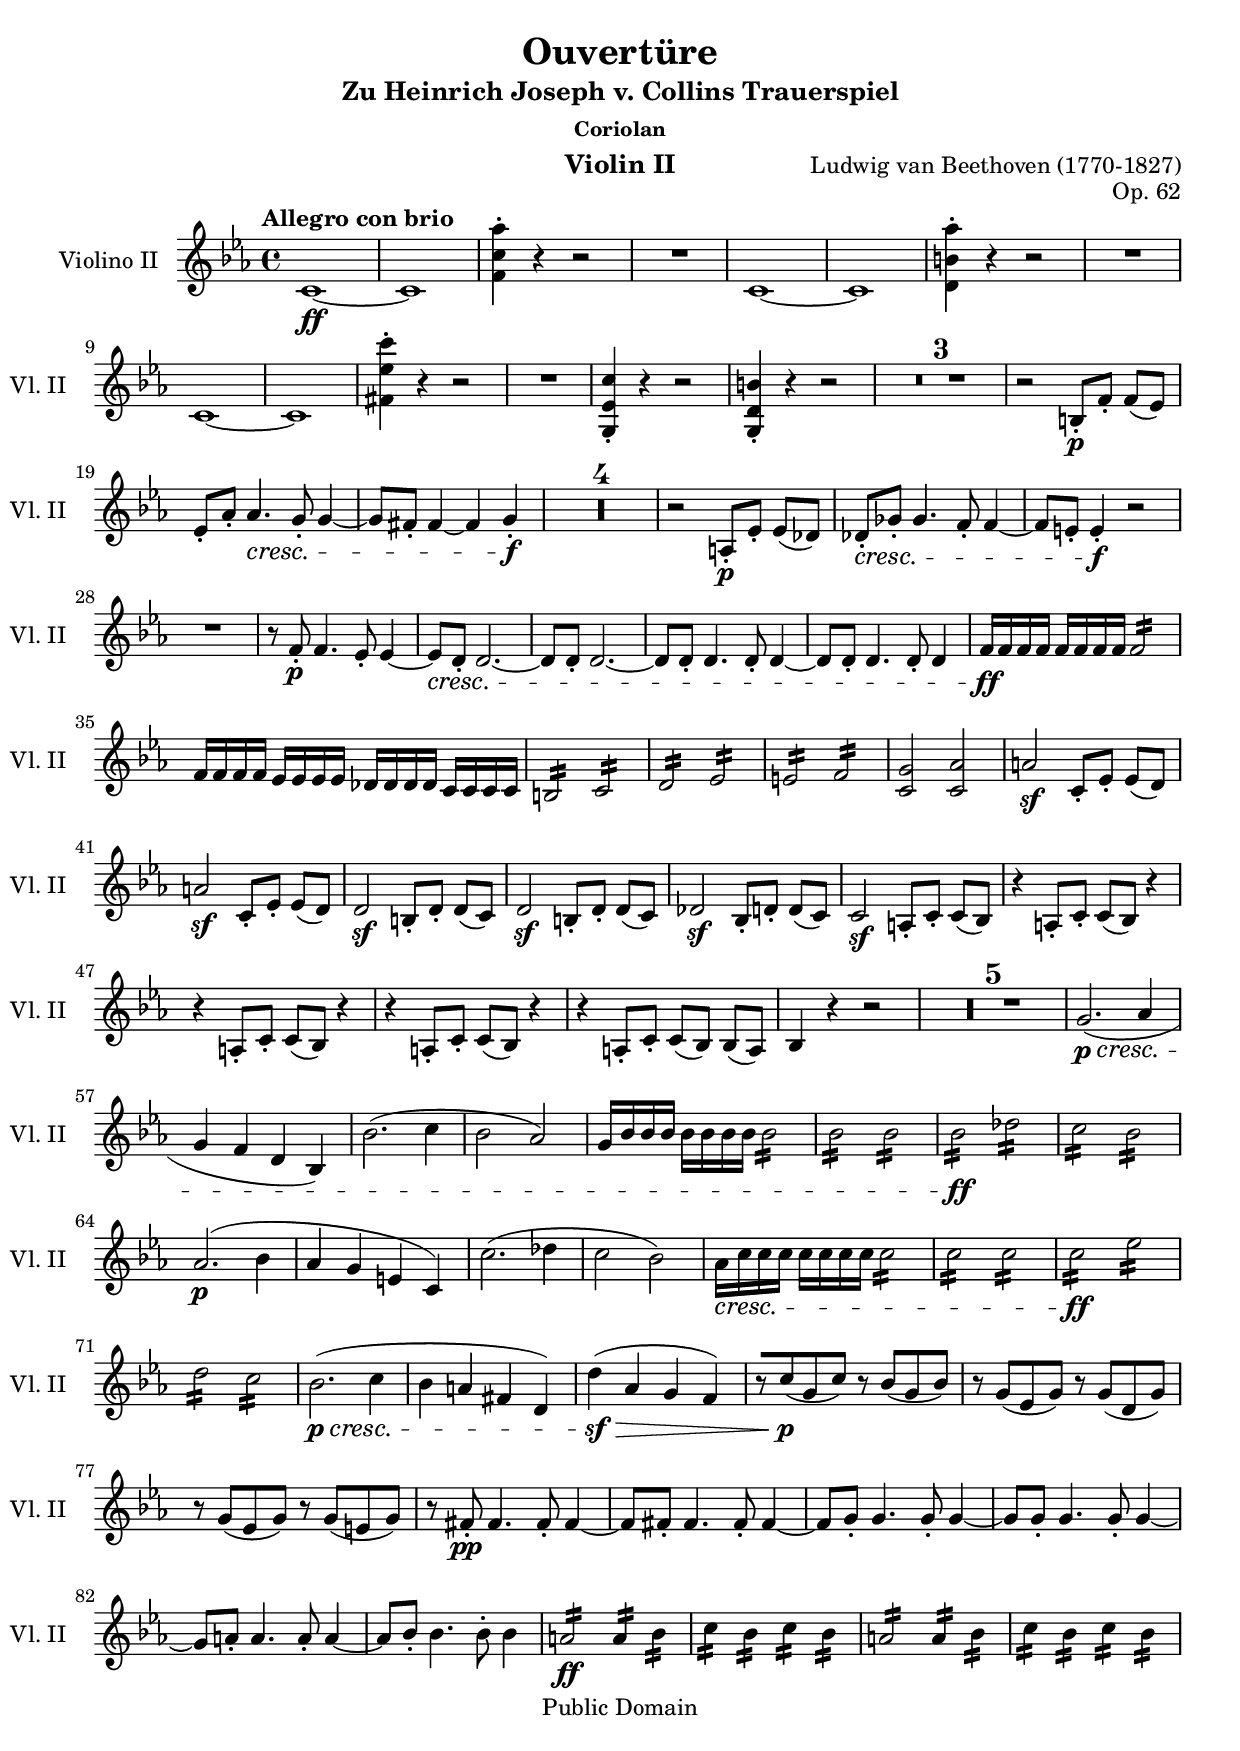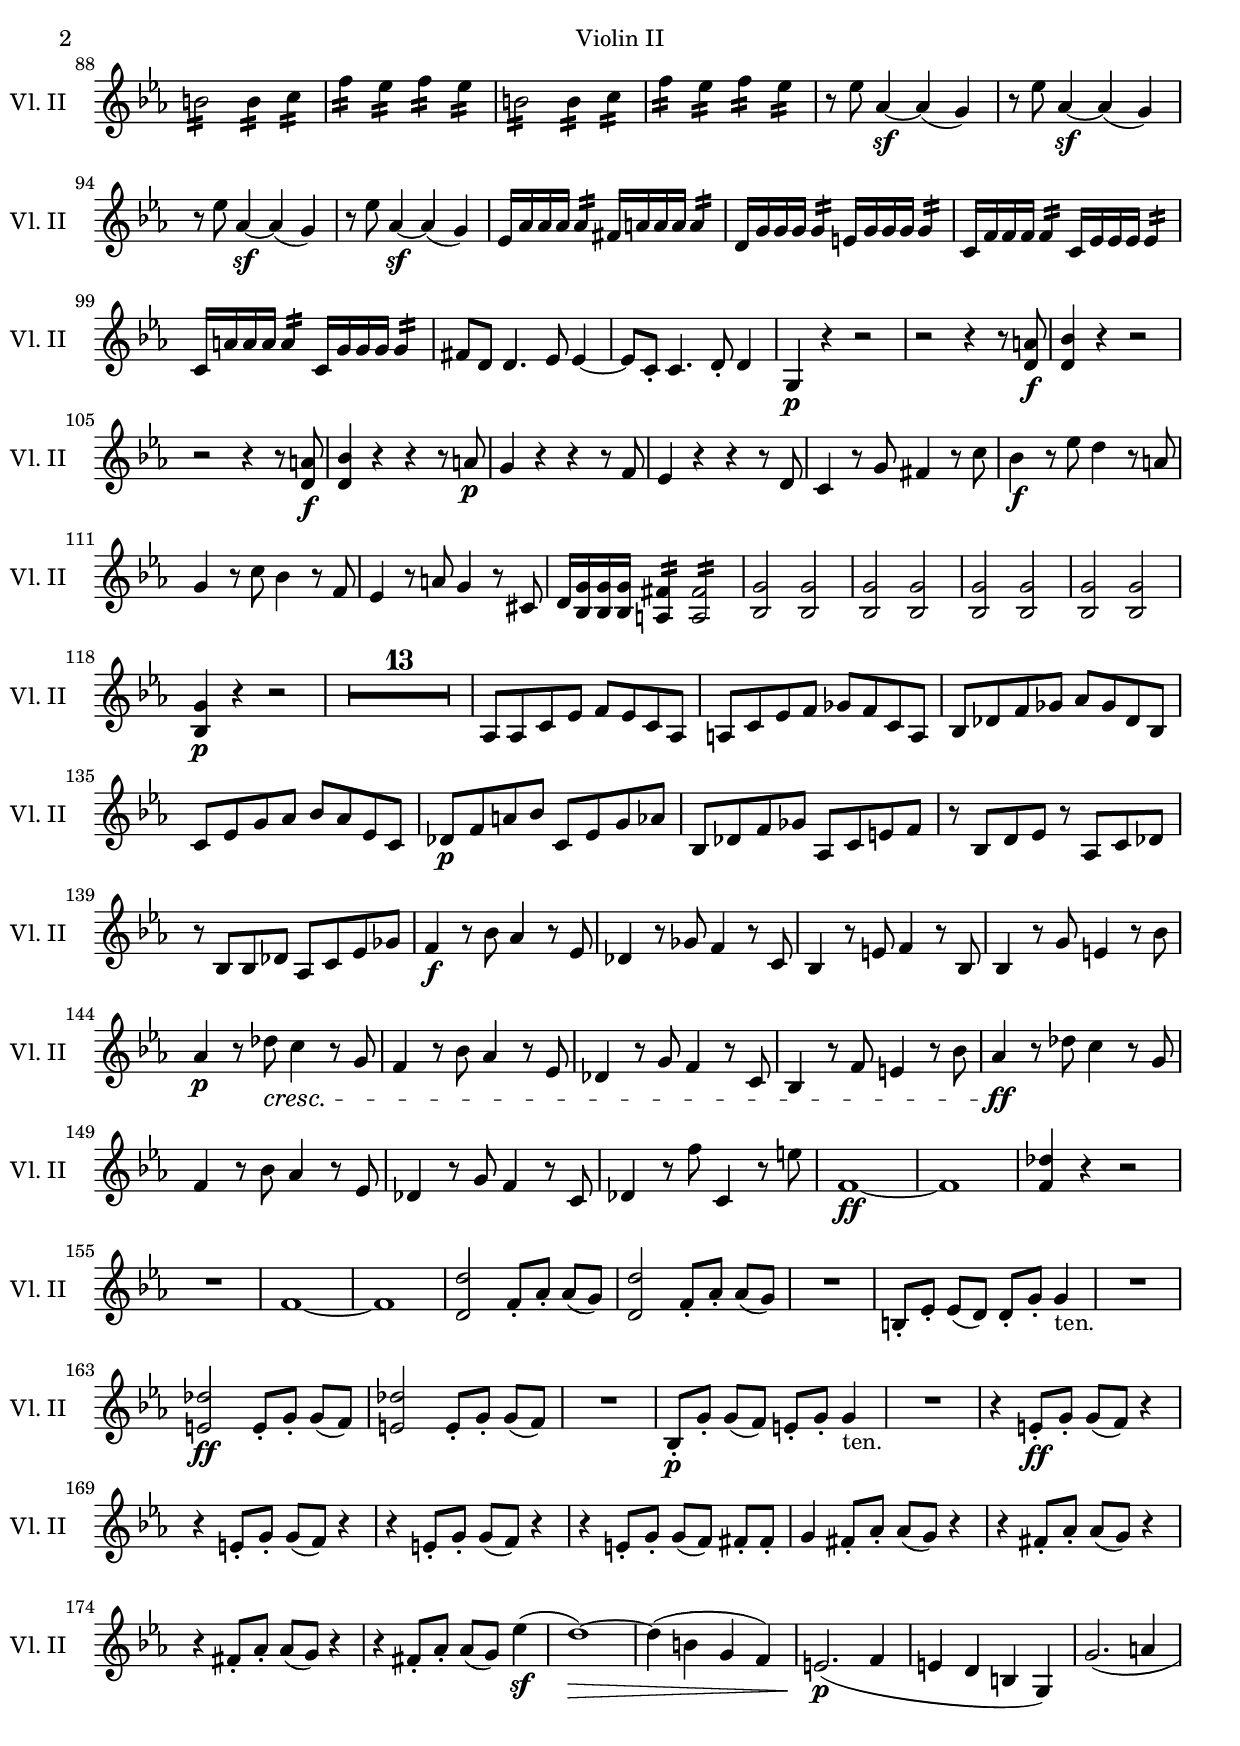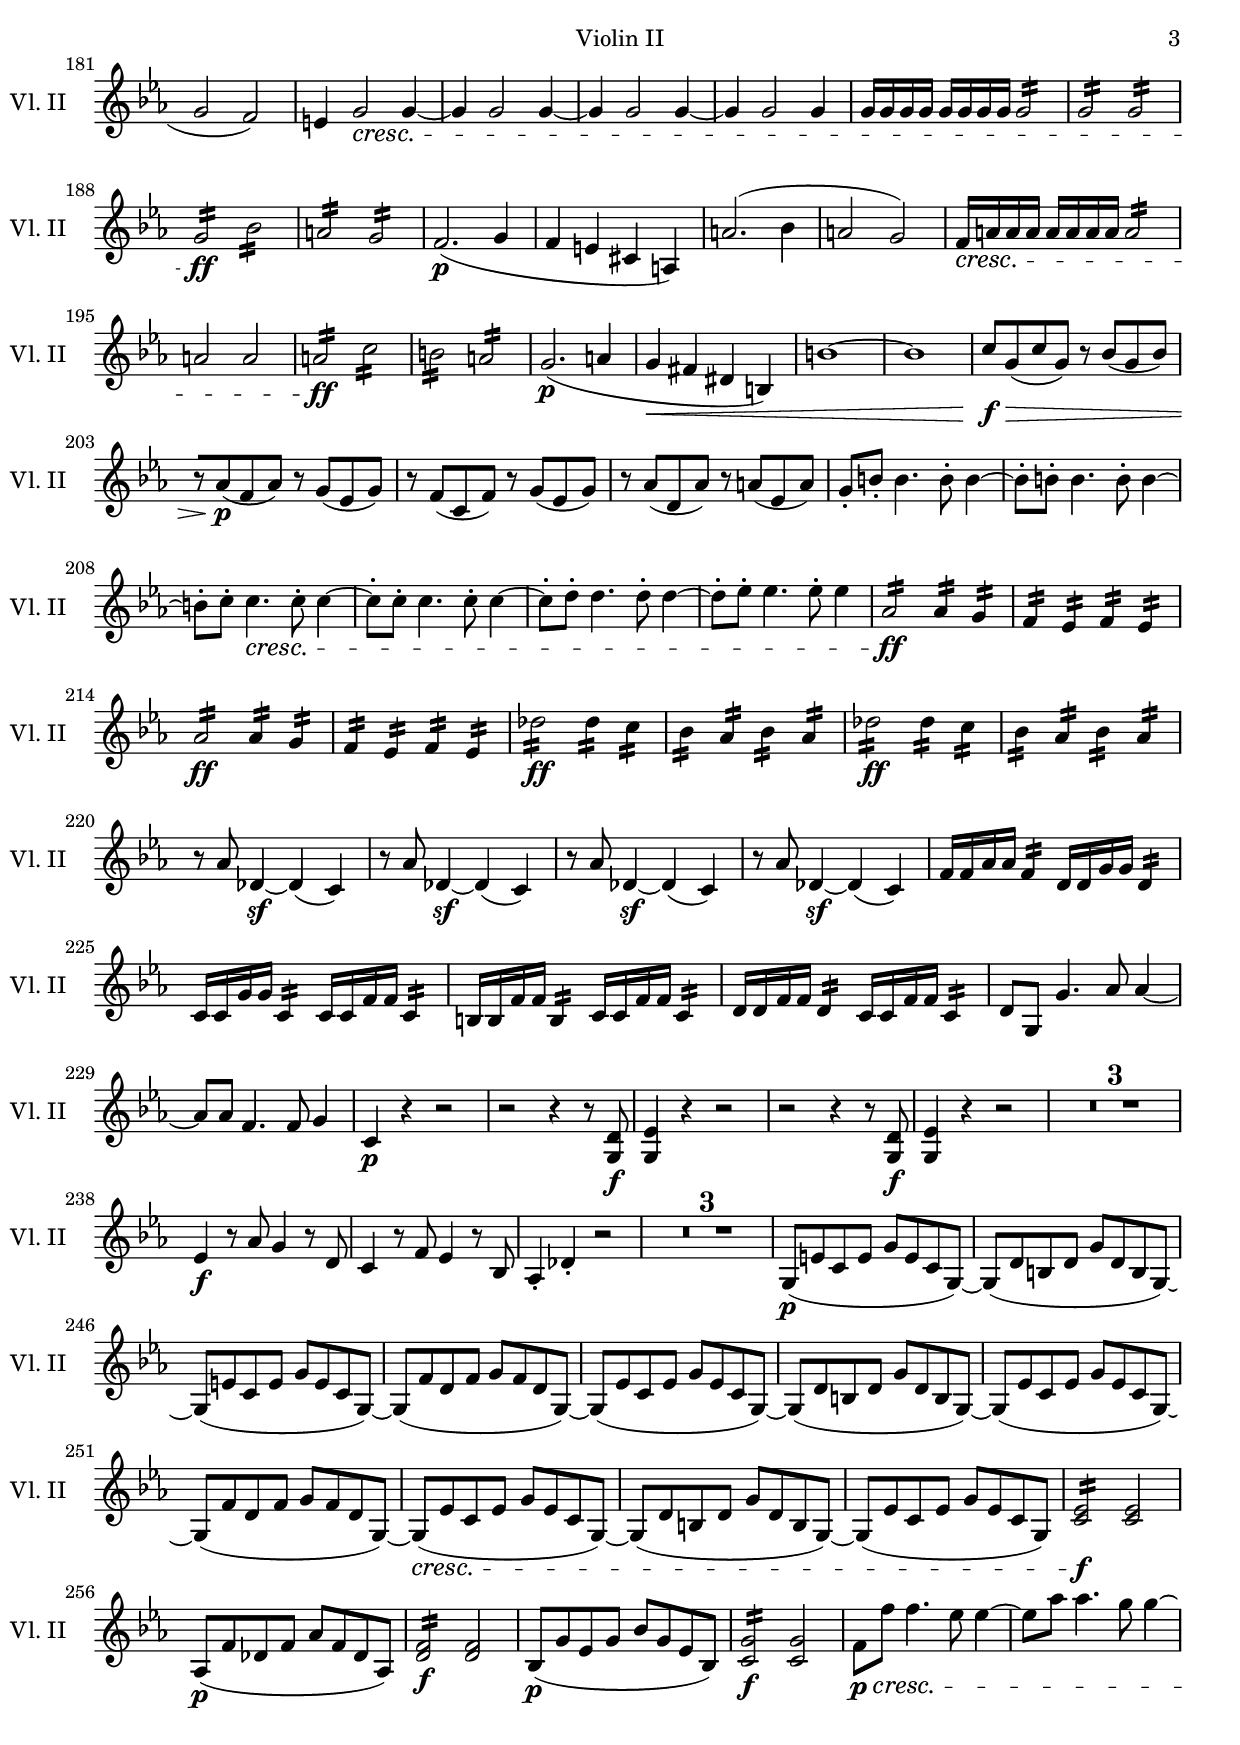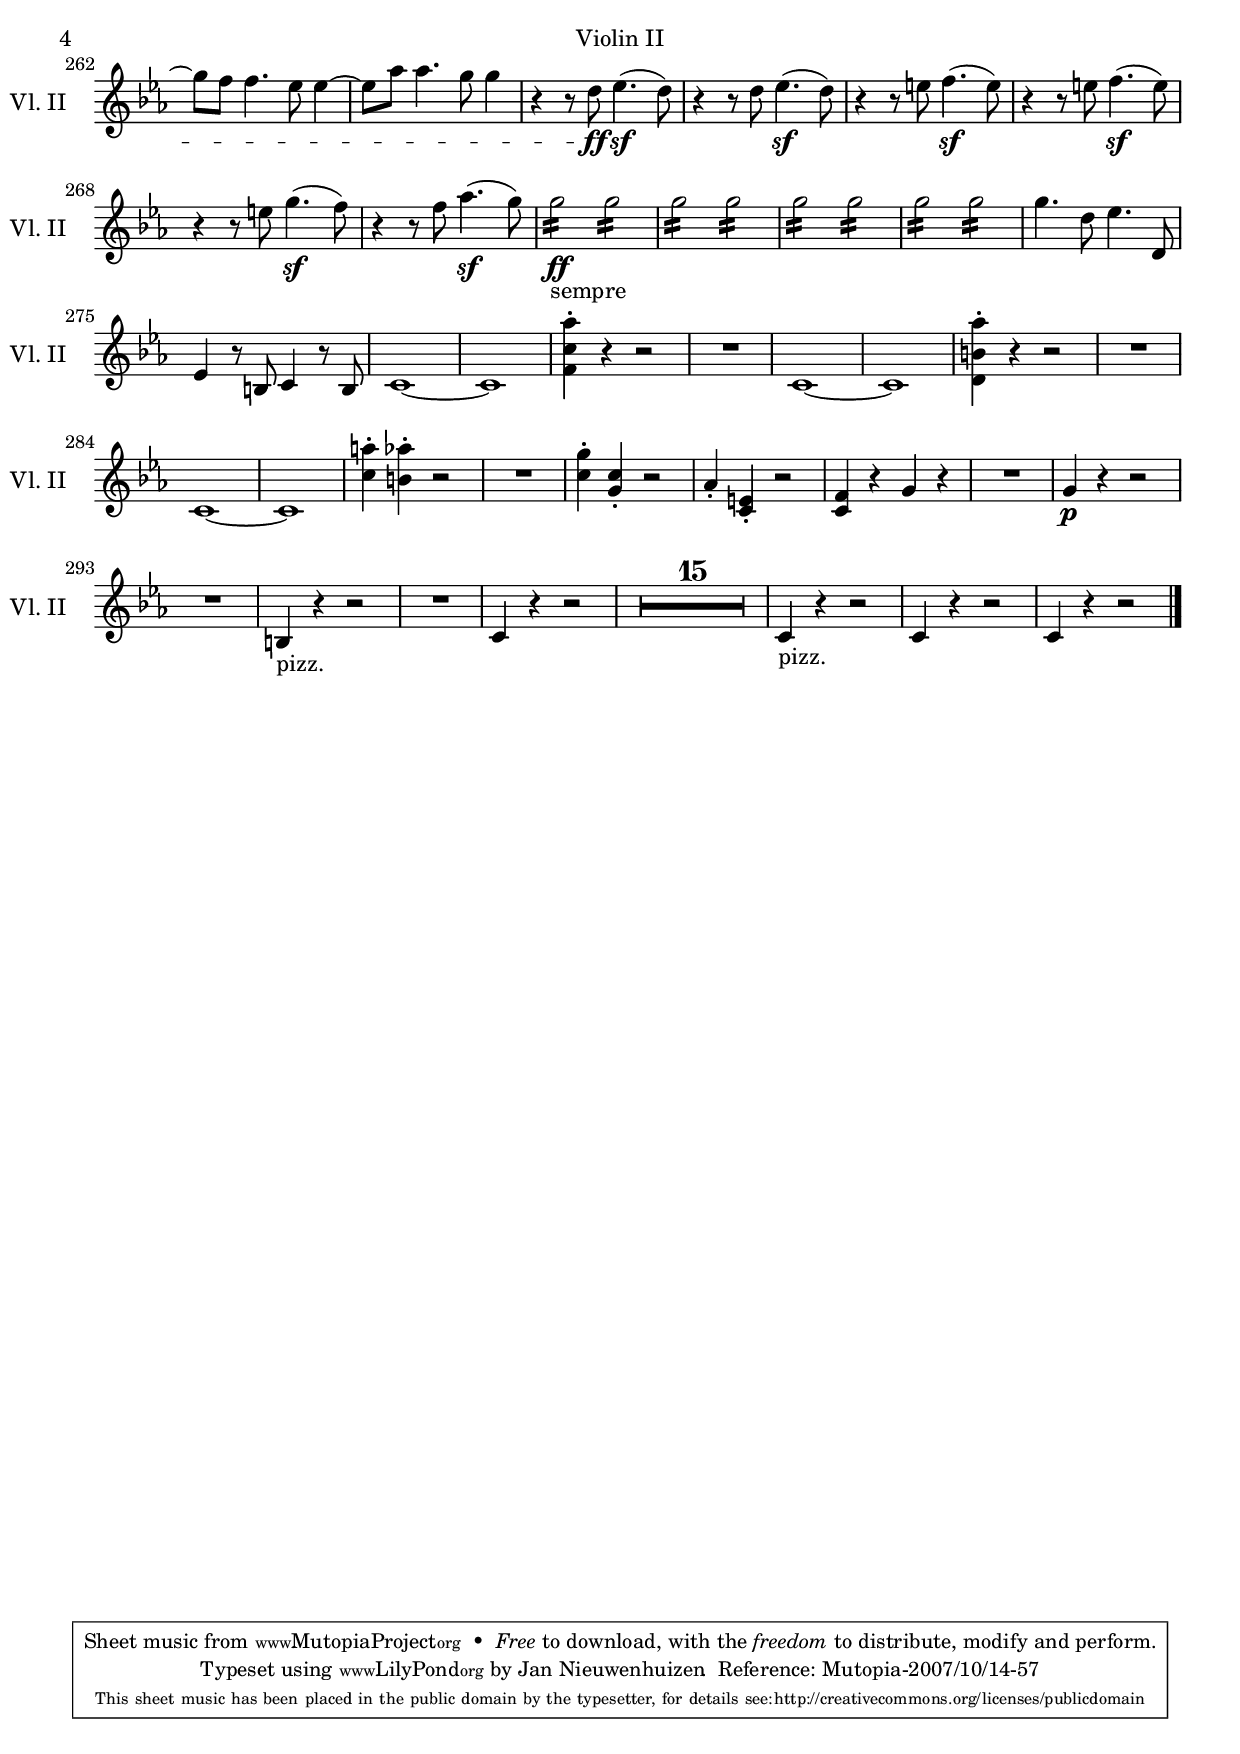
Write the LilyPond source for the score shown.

\version "2.16.0"

instrument = "Violin II"

\include "header.ly"
\include "global.ly"

\version "2.16.0"

violinoII =   \relative c {
	c'1\ff ~|
	c|
	<f c' as'>4-. r r2|
	R1|
	c1 ~|
	c|
	<d b' as'>4-. r r2|
	R1|
	c1 ~|
	c|
	<fis es' c'>4-. r r2|
	R1|
	%13
	<g, es' c'>4-. r r2|
	<g d' b'>4-. r r2|
	R1 *3|
	r2  b8[-.\p f'-.]  f[( es)]|
	 es8[-. as-.] as4.\cresc g8-. g4 ~|
	%20
	 g8[ fis-.] fis4 ~ fis  g\!-.\f|
	R1*4|
	r2
	%25
	 a,8[-.\p es'-.] es[( des)]|
	 des[-.\cresc ges-.]ges4. f8-. f4~|
	 f8[ e-.] e4\!-.\f r2|
	R1 
	%29
	%copied... \transpose c' c \violino-1(29, 39)
	r8 f-.\p f4. es8-. es4~|
	 es8[\cresc d-.]d2.~|
	 d8[ d-.]d2.~|
	 d8[ d-.] d4. d8-. d4~|
	 d8[ d8-.] d4. d8-. d4|
	f16[\!\ff f f f] f[ f f f]f2:16|
	%35
	 f16[ f f f] es[ es es es] des[ des des des] c[ c c c]|
	b2:16 c:|
	d: es:|
	e: f:|
	
	<g: c,:> <as: c,:>|
	%40
	a2\sf  c,8[-. es-.] es[( d)]|
	a'2\sf  c,8[-. es-.] es[( d)]|
	d2\sf  b8[-. d-.] d[( c)]|
	d2\sf  b8[-. d-.] d[( c)]|
	des2\sf  bes8[-. d-.] d[( c)]|
	%45
	c2\sf  a8[-. c-.] c[( bes)]|
	r4 a8[-. c-.] c[( bes)] r4|
	r4 a8[-. c-.] c[( bes)] r4|
	r4 a8[-. c-.] c[( bes)] r4|
	r4 a8[-. c-.] c[( bes)] bes[( a)]|
	%50
	bes4 r r2|
	R1*5|
	g'2.\p\cresc( as4|
	g f d  bes)|
	bes'2.( c4|
	bes2  as)|
	%60
	 g16[ bes bes bes] bes[ bes bes bes]bes2:|
	
	%copied... \transpose c' c, violino-1(61,74)
	bes: bes:|
	 bes:\!\ff des:|
	c: bes:|
	as2.\p( bes4|
	
	%65
	as g e  c)|
	c'2.( des4|
	c2  bes)|
	
	 as16[\cresc c c c] c[ c c c] c2:16|
	c: c:|
	
	%70
	 c:\!\ff es:|
	d: c:|
	bes2.\p\cresc( c4|
	bes a fis  d)|
	 d'\!\sf\>( as g  f)|
	%75
	% nono, only looks like transpose
	r8[ c'\!\p(g c)]r bes[(g bes)]|
	r g[(es g)]r g[(d g)]|
	r g[(es g)]r g[(e g)]|r8 fis-.\pp fis4. fis8-. fis4~|
	% urg, can't copy: \transpose c' g \violino-1(75,91)
	% a -> fis
	% bes -> g 
	% c -> a
	% d -> bes
	 fis8[ fis-.] fis4. fis8-. fis4~|
	%80
	 fis8[ g-.] g4. g8-. g4~|
	 g8[ g-.] g4. g8-. g4~|
	 g8[ a-.] a4. a8-. a4~|
	 a8[ bes-.] bes4. bes8-. bes4|
	% different
	a2:16\ff a4: bes:|
	c: bes: c: bes:|
	a2:16 a4: bes:|
	c: bes: c: bes:|
	b2: b4: c:|
	f: es: f: es:|
	%90
	b2: b4: c:|
	f: es: f: es:|
	% copied: \transpose c' c, \violino-1(92,95)
	r8 es as,4\sf~as( g)|
	r8 es' as,4\sf~as( g)|
	r8 es' as,4\sf~as( g)|
	%95
	r8 es' as,4\sf~as( g)|
	% transpose viola...
	 es16[ as as as]as4:16 fis16[ a a a]a4:16|
	 d,16[ g g g]g4:16 e16[ g g g]g4:16|
	 c,16[ f f f]f4:16 c16[ es es es]es4:16|
	 c16[ a' a a]a4:16 c,16[ g' g g]g4:16|
	%100
	 fis8[ d]d4. es8 es4~|
	 es8[ c-.]c4. d8-. d4|
	
	g,\p r r2|
	r2 r4 r8 <d' a'>\f|
	
	<d bes'>4 r r2|
	%105
	r2 r4 r8 <d a'>\f|
	
	<d bes'>4 r r r8 a'\p|
	g4 r r r8 f|
	es4 r r r8 d|
	
	c4 r8 g' fis4 r8 c'|
	
	% looks lot like violino-1 110-113
	%110
	bes4\f r8 es d4 r8 a|
	
	g4 r8 c bes4 r8 f|
	
	es4 r8 a g4 r8 cis,|
	d16[ <bes g'> <bes g'> <bes g'>] <a fis':>4:16 <a fis':>2:16|
	<bes: g':> <bes: g':>|
	<bes: g':> <bes: g':>|
	<bes: g':> <bes: g':>|
	<bes: g':> <bes: g':>|
	<bes g'>4\p r r2|
	
	R1*13
	%131
	% copied from viola(131,140)
	 as8[ as c es] f[ es c as]|
	 a[ c es f] ges[ f c a]|
	 bes[ des f ges] as[ ges des bes]|

	%135
	 c[ es g as] bes[ as es c]|
	 des[\p f a bes] c,[ es g as]|

	% urg, copied, but nog ges, f, on violino.
	 bes,[ des f ges] as,[ c e f]|r  bes,[ d es]r as,[ c des]|
	%  es,[ ges bes des] as[ c es as,]|
	r bes[ bes des] as[ c es ges]|

	% copied: \transpose c' c \violino-1(140,149)
	%140
	f4\f r8 bes as4 r8 es|
	des4 r8 ges f4 r8 c|
	bes4 r8 e f4 r8 bes,|
	bes4 r8 g' e4 r8 bes'|
	as4\p r8 des\cresc c4 r8 g|
	
	%145
	f4 r8 bes as4 r8 es|
	des4 r8 g f4 r8 c|
	bes4 r8 f' e4 r8 bes'|
	 as4\!\ff r8 des c4 r8 g|
	f4 r8 bes as4 r8 es|
	
	% copied somewhat from violino-1(150,168)
	%150
	des4 r8 g f4 r8 c|
	des4 r8 f' c,4 r8 e'|
	
	f,1\ff ~|
	f|
	<f des'>4 r r2|
	%155
	R1|
	f1 ~|
	f|
	
	<d\sf d'>2  f8[-. as-.] as[( g)]|
	<d\sf d'>2  f8[-. as-.] as[( g)]|
	%160
	R1|
	 b,8[-. es-.] es[( d)]  d[-. g-.]g4-"ten."|
	R1|
	<e des'>2\ff  e8[-. g-.] g[( f)]|
	<e\sf des'>2  e8[-. g-.] g[( f)]|

	%165
	R1
	 bes,8[-.\p g'-.] g[( f)] e[-. g-.]g4-"ten."|
	R1|
	% copied \transpose c c viola(168, 175)
	r4  e8[-.\ff g-.] g[( f)] r4|
	r4  e8[-. g-.] g[( f)] r4|

	%170
	r4  e8[-. g-.] g[( f)] r4|
	r4  e8[-. g-.] g[( f)] fis[-.fis-.]|
	g4  fis8[-.as-.] as[( g)] r4|
	r4  fis8[-.as-.] as[( g)] r4|
	r4  fis8[-.as-.] as[( g)] r4|

	%175
	r4  fis8[-.as-.] as[( g)] es'4\sf(|
	% copied violino-1(176,201)
	 d1)\> ~|
	d4( b g  f)
	 e2.\!\p( f4|
	e d b  g)|

	%180
	g'2.( a4|
	g2  f)|
	e4 g2\cresc g4 ~|
	g g2 g4 ~|
	g g2 g4 ~|

	%185
	g g2 g4|
	 g16[ g g g] g[ g g g]g2:16|
	g: g:|
	 g:\!\ff bes:|
	a: g:|

	%190
	f2.\p( g4|
	f e cis  a)|
	a'2.( bes4|
	a2  g)|
	 f16[\cresc a a a] a[ a a a]a2:16|
	
	%195
	a2 a|
	 a2:16\!\ff c:|
	b: a:|
	g2.\p( a4|
	g\< fis dis  b)|

	%200
	b'1 ~|
	b 
	% similar violino-1 only until 219
	c8[\!\f\>g(c g)]r bes[(g bes)]|
	r[ as\!\p(f as)]r g[(es g)]|
	r f[(c f)]r g[(es g)]|

	%205
	r as[(d, as')]r a[(es a)]|
	 g[-. b-.]b4. b8-. b4 ~|
	 b8[-. b-.]b4. b8-. b4 ~|
	 b8[-. c-.]c4.\cresc c8-. c4 ~|
	 c8[-. c-.]c4. c8-. c4 ~|

	%210
	 c8[-. d-.]d4. d8-. d4 ~|
	 d8[-. es-.]es4. es8-. es4|
	 as,2:16\!\ff as4: g:|
	f: es: f: es:|
	as2:16\ff as4: g:|
	f: es: f: es:|
	des'2:16\ff des4: c:|
	bes: as: bes: as:|
	des2:16\ff des4: c:|
	bes: as: bes: as:|

	% copied violino-1(220, 223)
	%220
	r8 as des,4\sf ~ des( c)|
	r8 as' des,4\sf ~ des( c)|
	r8 as' des,4\sf ~ des( c)|
	r8 as' des,4\sf ~ des( c)|
	% looks lot like viola...
	 f16[ f as as]f4:16 d16[ d g g]d4:|

	%225
	 c16[ c g' g]c,4:16 c16[ c f f]c4:|
	 b16[ b f' f]b,4:16 c16[ c f f]c4:|
	 d16[ d f f]d4:16 c16[ c f f]c4:|
	 d8[ g,] g'4. as8 as4 ~|
	 as8[ as] f4. f8 g4|
	
	%230
	c,4\p r r2|
	
	r2 r4 r8 <g d'>\f|
	
	<g es'>4 r r2|
	r2 r4 r8 <g d'>\f|
	
	<g es'>4 r r2|
	%235
	R1*3|
	%copied violino-1(238,243)
	es'4\f r8 as g4 r8 d|
	
	c4 r8 f es4 r8 bes|
	
	%240
	as4-. des-. r2|
	R1*3|

	%245
	 g,8[\p( e' c e] g[ e c  g)~]|
	 g8[( d' b d] g[ d b  g)~]|
	 g8[( e' c e] g[ e c  g)~]|
	 g8[( f' d f] g[ f d  g,)~]|
	 g8[( es' c es] g[ es c  g)~]|
	 g8[( d' b d] g[ d b  g)~]|

	%250
	 g8[( es' c es] g[ es c  g)~]|
	 g8[( f' d f] g[ f d  g,)~]|
	 g8[(\cresc es' c es] g[ es c  g)~]|
	 g8[( d' b d] g[ d b  g)~]|
	 g8[( es' c es] g[ es c  g)]|

	%255
	< c es:>2:16\f <c: es:>\!|
	 as8[\p( f' des f] as[ f des  as)]|
	<d f:>2:16\f <d: f:>|
	 bes8[\p( g' es g] bes[ g es  bes)]|
	<c g':>2:16\f <c: g':>|
	%copied viola-1(260, 273) 

	%260
	 f8[\p\cresc f']f4. es8 es4 ~|
	 es8[ as]as4. g8 g4 ~|
	 g8[ f]f4. es8 es4 ~|
	 es8[ as]as4. g8 g4|
	r r8  d\!\ff es4.\sf( d8)|

	%265
	r4 r8 d es4.\sf( d8)|
	r4 r8 e f4.\sf( e8)|
	r4 r8 e f4.\sf( e8)|
	r4 r8 e g4.\sf( f8)|
	r4 r8 f as4.\sf( g8)|

	%270
	g2:16-"sempre"\ff g:|
	g: g:|
	g: g:|
	g: g:|
	g4. d8 es4. d,8|

	%275
	es4 r8 b8 c4 r8 b|
	c1 ~|
	c|
	<f c' as'>4-. r r2|
	R1
	c1 ~|
	c|
	<d b' as'>4-. r r2|
	R1
	c1 ~|
	c|
	<c' a'>4-. <b as'>-. r2|
	R1|
	<c g'>4-. <g c>-. r2|
	as4-. <c, e>-. r2|
	
	%290
	<c f\dim >4 r g' r|
	R1|
	 g4\!\p r r2|
	R1|
	b,4- \markup{"pizz."} r r2|
	
	%295
	R1|
	c4 r r2|
	R1*15|
	c4- \markup{"pizz."} r r2|
	c4 r r2|
	c4 r r2|
}

violinoIIStaff =  \context Staff = "violino2" <<
	% MIDI hoort geeneens verschil tussen een
	% eerste en tweede viool ;)
	\set Staff.midiInstrument = #"violin"
	\set Staff.instrumentName = #"Violino II  "
	\set Staff.shortInstrumentName = #"Vl. II    "
	<< 
		\global
		\context Voice = "violinoii" 			\violinoII
	>>
>>


\include "coriolan-part-paper.ly"
\score{
	\violinoIIStaff 
	\layout {}
	\version "2.16.0"

\midi {
	\tempo 4 = 150
}

}
